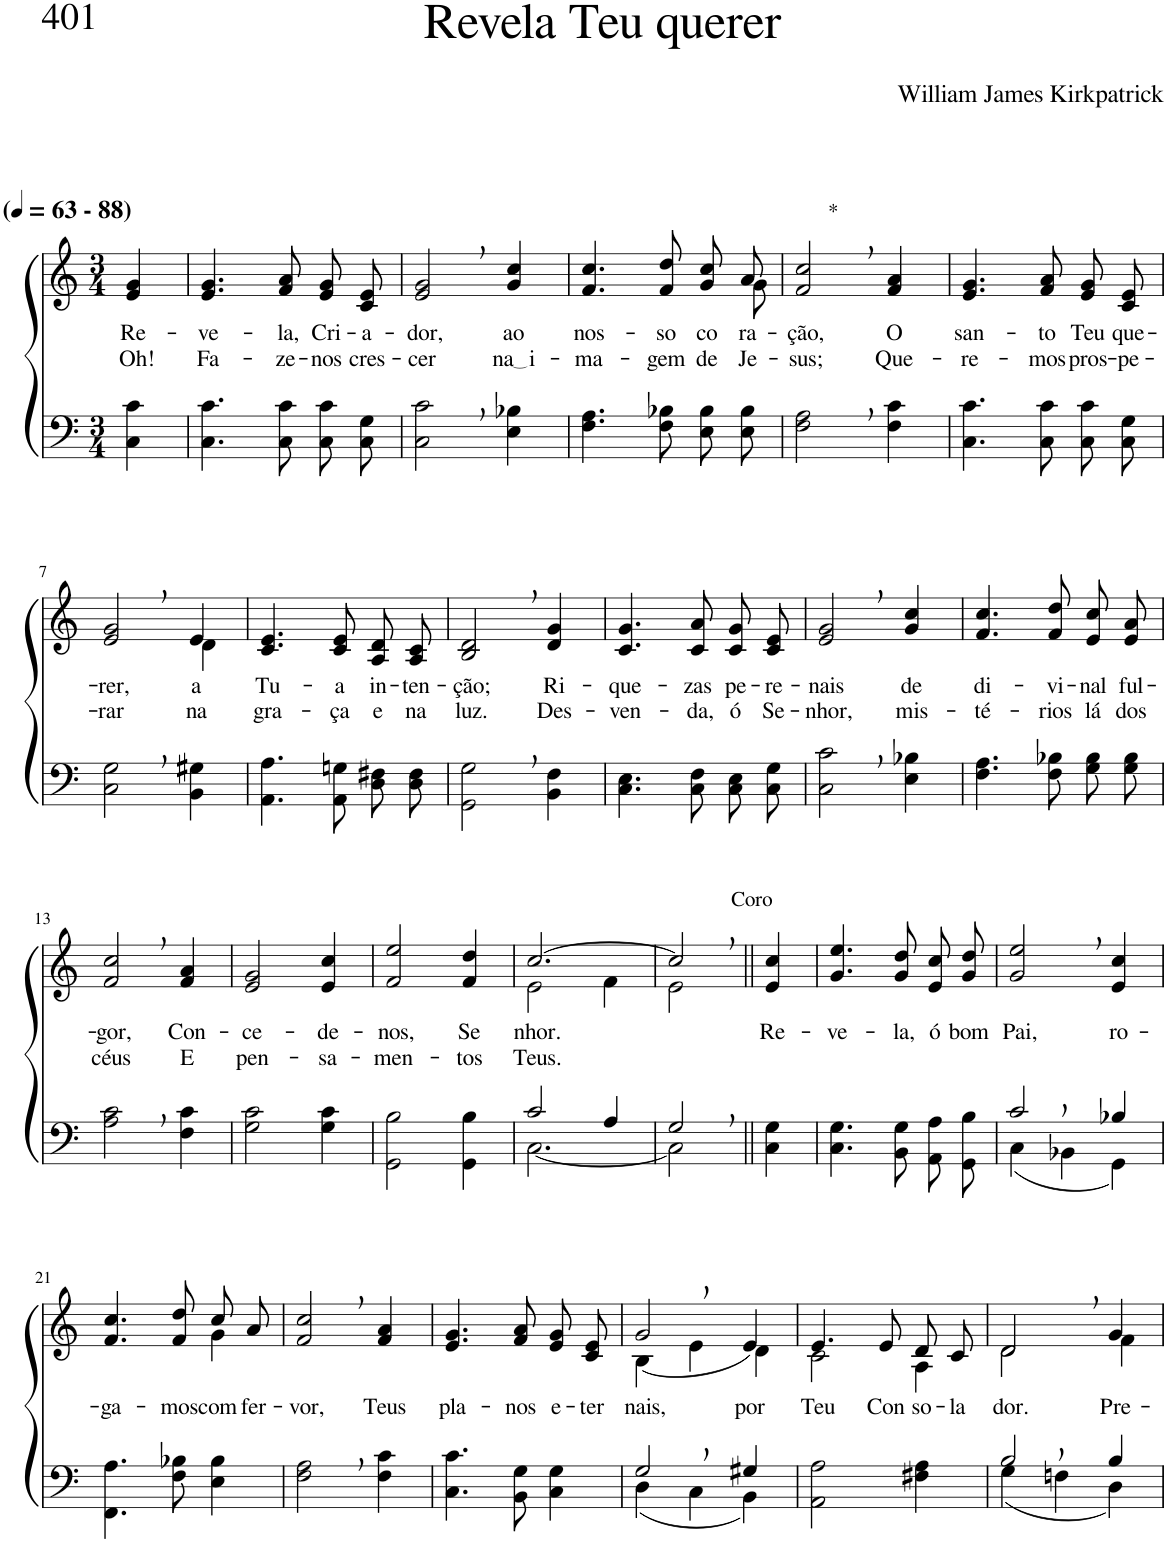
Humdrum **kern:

**kern	**kern	**text	**text
*part2	*part1	*part1	*part1
*staff2	*staff1	*staff1	*staff1
*I"Parte III e IV	*I"Parte I e II	*	*
*clefF4	*clefG2	*	*
*k[]	*k[]	*	*
*M3/4	*M3/4	*	*
*MM63	*MM63	*	*
=1	=1	=1	=1
!	!LO:TX:a:B:t=(	!	!
!	!LO:TX:a:B:t=- 88)	!	!
!	!	!LO:LY:b	!LO:LY:b
4C\ 4c\	4e/ 4g/	Re-	Oh!
=2	=2	=2	=2
!	!	!LO:LY:b	!LO:LY:b
4.C\ 4.c\	4.e/ 4.g/	-ve-	Fa-
!	!	!LO:LY:b	!LO:LY:b
8C\ 8c\	8f/ 8a/	-la,	-ze-
!	!	!LO:LY:b	!LO:LY:b
8C\ 8c\L	8e/ 8g/L	Cri-	-nos
!	!	!LO:LY:b	!LO:LY:b
8C\ 8G\J	8c/ 8e/J	-a-	cres-
=3	=3	=3	=3
!	!	!LO:LY:b	!LO:LY:b
2C\, 2c\,	2e/, 2g/,	-dor,	-cer
!	!	!LO:LY:b	!LO:LY:b
4E\ 4B-X\	4g/ 4cc/	ao	na i
=4	=4	=4	=4
!	!	!LO:LY:b	!LO:LY:b
*	*^	*	*
4.F\ 4.A\	4.f/ 4.cc/	8ryy	nos-	-ma-
!	!	!	!LO:LY:b	!LO:LY:b
*	*v	*v	*	*
8F\ 8B-X\	8f/ 8dd/	-so	-gem
!	!	!LO:LY:b	!LO:LY:b
8E\ 8B-\L	8g/ 8cc/L	co-	de
*	*^	*	*
!	!	!	!LO:LY:b	!LO:LY:b
8E\ 8B-\J	8a/J	8g\	-ra-	Je-
=5	=5	=5	=5	=5
!	!LO:TX:a:t=*	!	!	!
!	!	!	!LO:LY:b	!LO:LY:b
*	*v	*v	*	*
2F\, 2A\,	2f/, 2cc/,	-ção,	-sus;
!	!	!LO:LY:b	!LO:LY:b
4F\ 4c\	4f/ 4a/	O	Que-
=6	=6	=6	=6
!	!	!LO:LY:b	!LO:LY:b
4.C\ 4.c\	4.e/ 4.g/	san-	-re-
!	!	!LO:LY:b	!LO:LY:b
8C\ 8c\	8f/ 8a/	-to	-mos
!	!	!LO:LY:b	!LO:LY:b
8C\ 8c\L	8e/ 8g/L	Teu	pros-
!	!	!LO:LY:b	!LO:LY:b
8C\ 8G\J	8c/ 8e/J	que-	-pe-
!!LO:LB:g=z
=7	=7	=7	=7
!	!	!LO:LY:b	!LO:LY:b
*	*^	*	*
2C\, 2G\,	2e/, 2g/,	2ryy	-rer,	-rar
!	!	!	!LO:LY:b	!LO:LY:b
4BB\ 4G#X\	4e/	4d\	a	na
=8	=8	=8	=8	=8
!	!	!	!LO:LY:b	!LO:LY:b
*	*v	*v	*	*
4.AA\ 4.A\	4.c/ 4.e/	Tu-	gra-
!	!	!LO:LY:b	!LO:LY:b
8AA\ 8Gn\	8c/ 8e/	-a	-ça
!	!	!LO:LY:b	!LO:LY:b
8D\ 8F#X\L	8A/ 8d/L	in-	e
!	!	!LO:LY:b	!LO:LY:b
8D\ 8F#\J	8A/ 8c/J	-ten-	na
=9	=9	=9	=9
!	!	!LO:LY:b	!LO:LY:b
2GG\, 2G\,	2B/, 2d/,	-ção;	luz.
!	!	!LO:LY:b	!LO:LY:b
4BB\ 4F\	4d/ 4g/	Ri-	Des-
=10	=10	=10	=10
!	!	!LO:LY:b	!LO:LY:b
4.C\ 4.E\	4.c/ 4.g/	-que-	-ven-
!	!	!LO:LY:b	!LO:LY:b
8C\ 8F\	8c/ 8a/	-zas	-da,
!	!	!LO:LY:b	!LO:LY:b
8C\ 8E\L	8c/ 8g/L	pe-	ó
!	!	!LO:LY:b	!LO:LY:b
8C\ 8G\J	8c/ 8e/J	-re-	Se-
=11	=11	=11	=11
!	!	!LO:LY:b	!LO:LY:b
2C\, 2c\,	2e/, 2g/,	-nais	-nhor,
!	!	!LO:LY:b	!LO:LY:b
4E\ 4B-X\	4g/ 4cc/	de	mis-
=12	=12	=12	=12
!	!	!LO:LY:b	!LO:LY:b
4.F\ 4.A\	4.f/ 4.cc/	di-	-té-
!	!	!LO:LY:b	!LO:LY:b
8F\ 8B-X\	8f/ 8dd/	-vi-	-rios
!	!	!LO:LY:b	!LO:LY:b
8G\ 8B-\L	8e/ 8cc/L	-nal	lá
!	!	!LO:LY:b	!LO:LY:b
8G\ 8B-\J	8e/ 8a/J	ful-	dos
!!LO:LB:g=z
=13	=13	=13	=13
!	!	!LO:LY:b	!LO:LY:b
2A\, 2c\,	2f/, 2cc/,	-gor,	céus
!	!	!LO:LY:b	!LO:LY:b
4F\ 4c\	4f/ 4a/	Con-	E
=14	=14	=14	=14
!	!	!LO:LY:b	!LO:LY:b
2G\ 2c\	2e/ 2g/	-ce-	pen-
!	!	!LO:LY:b	!LO:LY:b
4G\ 4c\	4e/ 4cc/	-de-	-sa-
=15	=15	=15	=15
!	!	!LO:LY:b	!LO:LY:b
2GG\ 2B\	2f/ 2ee/	-nos,	-men-
!	!	!LO:LY:b	!LO:LY:b
4GG\ 4B\	4f/ 4dd/	Se-	-tos
=16	=16	=16	=16
*^	*^	*	*
!	!	!	!	!LO:LY:b	!LO:LY:b
2c/	[2.C\	[2.cc/	2e\	-nhor.	Teus.
4A/	.	.	4f\	.	.
=17	=17	=17	=17	=17	=17
!	!	!LO:TX:a:t=Coro	!	!	!
2G,/	2C\]	2cc,/]	2e\	.	.
=18||	=18||	=18||	=18||	=18||	=18||
!	!	!	!	!LO:LY:b	!
*v	*v	*	*	*	*
*	*v	*v	*	*
4C\ 4G\	4e/ 4cc/	Re-	.
=19	=19	=19	=19
!	!	!LO:LY:b	!
4.C\ 4.G\	4.g/ 4.ee/	-ve-	.
!	!	!LO:LY:b	!
8BB\ 8G\	8g/ 8dd/	-la,	.
!	!	!LO:LY:b	!
8AA\ 8A\L	8e/ 8cc/L	ó	.
!	!	!LO:LY:b	!
8GG\ 8B\J	8g/ 8dd/J	bom	.
=20	=20	=20	=20
*^	*	*	*
!	!	!	!LO:LY:b	!
2c,/	(4C\	2g/, 2ee/,	-Pai,	.
.	4BB-X\	.	.	.
!	!	!	!LO:LY:b	!
4B-X/	4GG\)	4e/ 4cc/	ro-	.
!!LO:LB:g=z
=21	=21	=21	=21	=21
!	!	!	!LO:LY:b	!
*v	*v	*^	*	*
4.FF\ 4.A\	4.f/ 4.cc/	2ryy	-ga-	.
!	!	!	!LO:LY:b	!
8F\ 8B-X\	8f/ 8dd/	.	-mos	.
!	!	!	!LO:LY:b	!
4E\ 4B-\	8cc/L	4g\	com	.
!	!	!	!LO:LY:b	!
.	8a/J	.	fer-	.
*	*v	*v	*	*
=22	=22	=22	=22
!	!	!LO:LY:b	!
2F\, 2A\,	2f/, 2cc/,	-vor,	.
!	!	!LO:LY:b	!
4F\ 4c\	4f/ 4a/	Teus	.
=23	=23	=23	=23
!	!	!LO:LY:b	!
4.C\ 4.c\	4.e/ 4.g/	pla-	.
!	!	!LO:LY:b	!
8BB\ 8G\	8f/ 8a/	-nos	.
!	!	!LO:LY:b	!
4C\ 4G\	8e/ 8g/L	e-	.
!	!	!LO:LY:b	!
.	8c/ 8e/J	-ter-	.
=24	=24	=24	=24
*^	*^	*	*
!	!	!	!	!LO:LY:b	!
2G,/	(4D\	2g,/	4B\	-nais,	.
.	4C\	.	4e\	.	.
!	!	!	!	!LO:LY:b	!
4G#X/	4BB\)	(4e/	4d\	por	.
=25	=25	=25	=25	=25	=25
!	!	!	!	!LO:LY:b	!
*v	*v	*	*	*	*
2AA\ 2A\	4.e/	2c\	Teu	.
!	!	!	!LO:LY:b	!
.	8e/	.	Con-	.
!	!	!	!LO:LY:b	!
4F#X\ 4A\	8d/L	4A\	-so-	.
!	!	!	!LO:LY:b	!
.	8c/J	.	-la-	.
=26	=26	=26	=26	=26
*^	*	*	*	*
!	!	!	!	!LO:LY:b	!
2B,/	(4G\	2d,/	2d\	-dor.	.
.	4Fn\	.	.	.	.
!	!	!	!	!LO:LY:b	!
4B/	4D\)	4g/	4f\	Pre-	.
*v	*v	*	*	*	*
*	*v	*v	*	*
=	=	=	=
*-	*-	*-	*-
